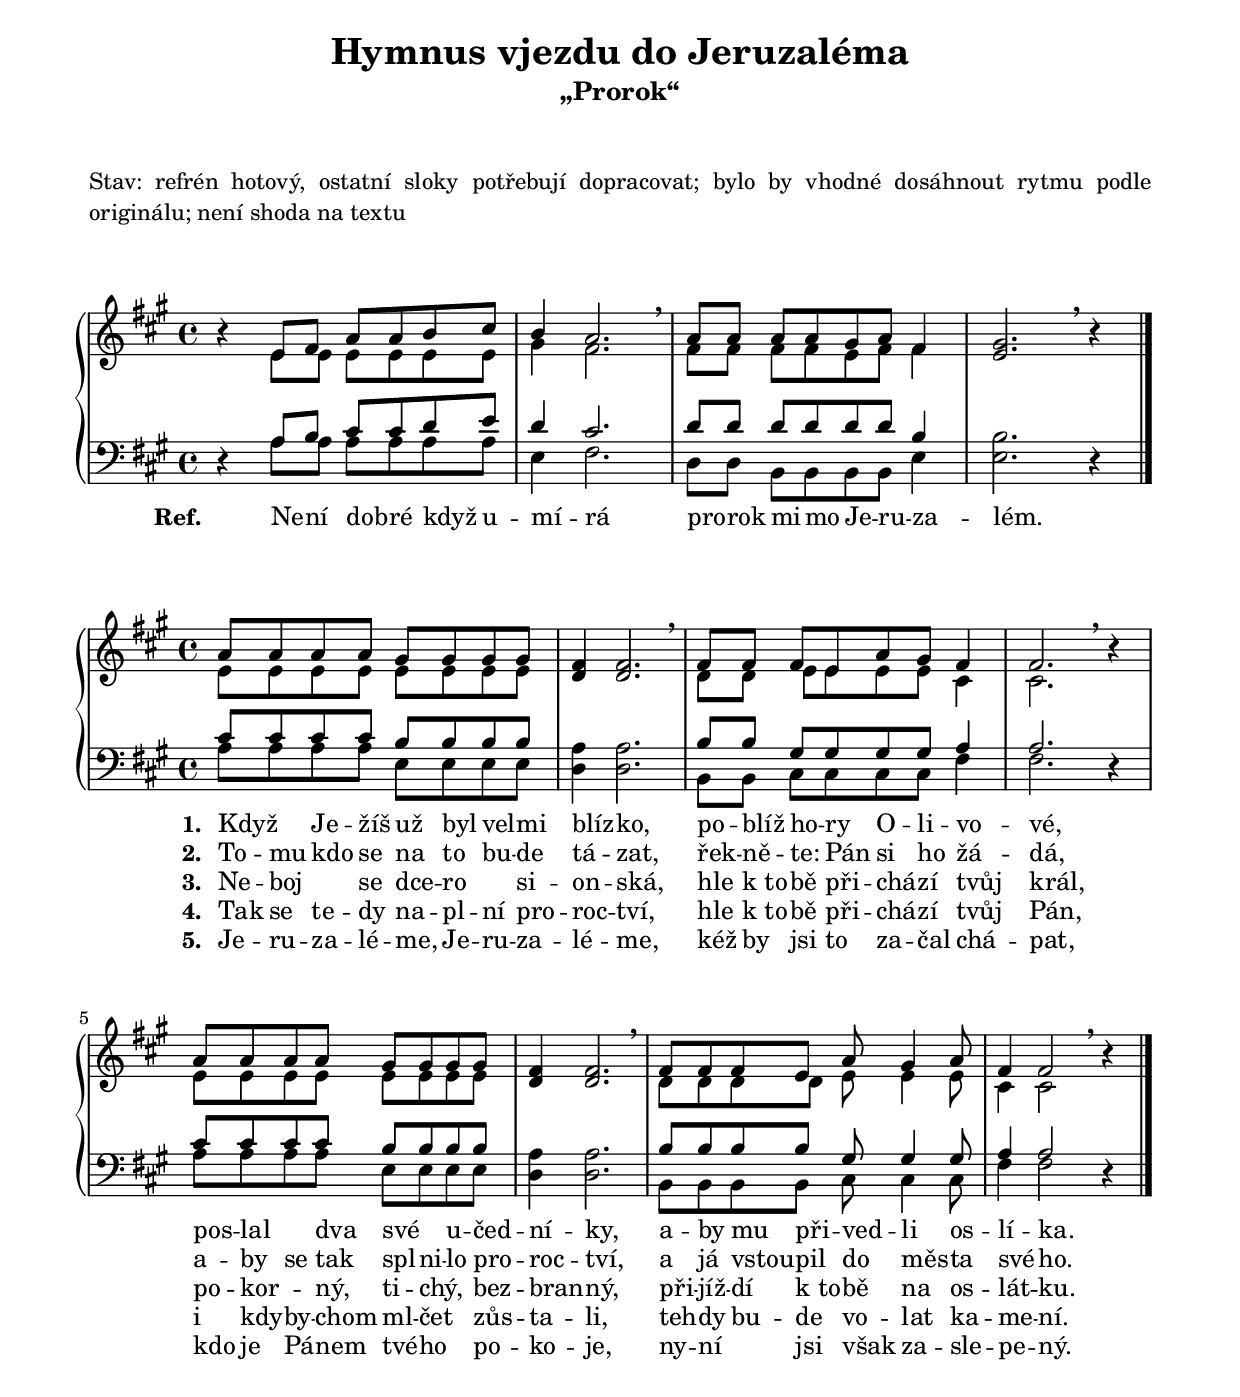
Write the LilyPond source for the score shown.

\version "2.18.2"

\include "../common-includes/macros.ily"
\include "../common-includes/paper.ily"
\include "../common-includes/layout.ily"

%\version "2.18.2"

jeruzalem_melodie_ref_prava = \relative c' {
    \key a \major
    \clef treble
    \language "deutsch"
    \time 4/4
    
    r4 << {e8[ fis8] a8[ a8 h8 cis8] } \\ {e,8[ e8] e8[ e8 e8 e8] } >> |
    << {h'4 a2.} \\ {gis4 fis2.} >> \breathe |
    << {a8[ a8] a8[ a8 gis8 a8] fis4} \\ {fis8[ fis8] fis8[ fis8 e8 fis8] fis4} >> |
    <e gis>2. \breathe r4 \bar "|."
}

jeruzalem_melodie_ref_leva = \absolute {
    \key a \major
    \clef bass
    \language "deutsch"
    \time 4/4
    
    r4 << {a8[ h8] cis'8[ cis'8 d'8 e'8]} \\ {a8[ a8] a8[ a8 a8 a8]} >> |
    << {d'4 cis'2.} \\  {e4 fis2.} >> |
    << {d'8[ d'8] d'8[ d'8 d'8 d'8] h4} \\ {d8[ d8] h,8[ h,8 h,8 h,8] e4} >> |
    <h e>2. r4 \bar "|."
}

jeruzalem_slova_ref = \lyricmode {
    \set stanza = "Ref. "
    _4 Ne8 -- ní8 dob8 -- ré8 když8 u8 -- mí4 -- rá2.
    pro8 -- rok8 mi8 -- mo8 Je8 -- ru8 -- za4 -- lém.2. _4
}

jeruzalem_ref_doprovod = \new PianoStaff <<
    \new Staff \jeruzalem_melodie_ref_prava
    \new Staff \jeruzalem_melodie_ref_leva
    \new Lyrics \jeruzalem_slova_ref
>>

%\version "2.18.2"

jeruzalem_melodie_sloka_prava = \relative c' {
    \key a \major
    \clef treble
    \language "deutsch"
    \time 4/4
    \accidentalStyle forget
    
    << {a'8[ a8 a8 a8] gis8[ gis8 gis8 gis8]} \\ {e8[ e8 e8 e8] e8[ e8 e8 e8]} >> |
    <fis d>4 <fis d>2. \breathe |
    
    << {fis8[ fis8] fis8[ e8 a8 gis8] fis4} \\ {d8[ d8] e8[ e8 e8 e8] cis4} >> |
    << {fis2.} \\ {cis2.} >> \breathe r4 |
    
    << {a'8[ a8 a8 a8] gis8[ gis8 gis8 gis8]} \\ {\repeat unfold 8 e8} >> |
    %<a' e>1 |
    %<gis e>1 |
    <fis d>4 <fis d>2. \breathe |
    
    << {fis8[ fis8 fis8 e8] a8 gis4 a8} \\ {d,8[ d8 d8 d8] e8 e4 e8} >> |
    << {fis4 fis2} \\ {cis4 cis2} >> \breathe r4 \bar "|."
}

jeruzalem_melodie_sloka_leva = \relative c {
    \key a \major
    \clef bass
    \language "deutsch"
    \time 4/4
    \accidentalStyle forget
    
    << {cis'8[ cis8 cis8 cis8] h8[ h8 h8 h8] } \\ {a8[ a8 a8 a8] e8[ e8 e8 e8]} >> |
    <a d,>4 <a d,>2. |
    
    << {h8[ h8] gis8[ gis8 gis8 gis8] a4} \\ {h,8[ h8] cis8[ cis8 cis8 cis8] fis4} >> |
    << {a2.} \\ {fis2.} >> r4 |
    
    << {cis'8[ cis8 cis8 cis8] h8[ h8 h8 h8]} \\ {a8[ a8 a8 a8] e8[ e8 e8 e8]} >> |
    %<cis' a>1 |
    %<h e,>1 |
    <a d,>4 <a d,>2. |
    
    << {h8[ h8 h8 h8] gis8 gis4 gis8} \\ {h,8[ h8 h8 h8] cis8 cis4 cis8} >> |
    << {a'4 a2} \\ {fis4 fis2} >> r4 \bar "|."
}

jeruzalem_slova_sloka_a = \lyricmode {
    \set stanza = "1. "
    Když4 Je8 -- žíš8 už8 byl8 vel8 -- mi8
    blíz4 -- ko,2.
    
    po8 -- blíž8 ho8 -- ry8 O8 -- li8 -- vo4
    -- vé,2. _4
    
    pos8 -- lal4 dva8 své4 u8 -- čed8 --
    ní4 -- ky,2.
    
    a8 -- by8 mu8 při8 -- ved8 -- li4 os8 --
    lí4 -- ka.2 _4
}

jeruzalem_slova_sloka_b = \lyricmode {
    \set stanza = "2. "
    To8 -- mu8 kdo8 se8 na8 to8 bu8 -- de8
    tá4 -- zat,2.
    
    řek8 -- ně8 -- te:8 Pán8 si8 ho8 žá4 --
    dá,2. _4
    
    a8 -- by8 se8 tak8 spl8 -- ni8 -- lo8 pro8 --
    roc4 -- tví,2.
    
    a8 já8 vstou8 -- pil8 do8 měs4 -- ta8
    své4 -- ho.2 _4
}

jeruzalem_slova_sloka_c = \lyricmode {
    \set stanza = "3. "
    Ne8 -- boj4 se8 dce8 -- ro4 si8 --
    on4 -- ská,2.
    
    hle8 k_to8 -- bě8 při8 -- chá8 -- zí8 tvůj4
    král,2. _4
    
    po8 -- kor4 -- ný,8 ti8 -- chý,4 bez8 --
    bran4 -- ný,2.
    
    při8 -- jíž8 -- dí8 k_to8 -- bě8 na4 os8 --
    lát4 -- ku.2 _4
}

jeruzalem_slova_sloka_d = \lyricmode {
    \set stanza = "4. "
    Tak8 se8 te8 -- dy8 na8 -- pl8 -- ní8 pro8 --
    roc4 -- tví,2.
    
    hle8 k_to8 -- bě8 při8 -- chá8 -- zí8 tvůj4
    Pán,2. _4
    
    i8 kdy8 -- by8 -- chom8 ml8 -- čet4 zůs8 --
    ta4 -- li,2.
    
    teh8 --  dy8 bu8 -- de8 vo8 -- lat4 ka8 --
    me4 -- ní.2 _4
}

jeruzalem_slova_sloka_e = \lyricmode {
    \set stanza = "5. "
    Je8 -- ru8 -- za8 -- lé8 -- me,8 Je8 -- ru8 -- za8 --
    lé4 -- me,2.
    
    kéž8 by8 jsi8 to8 za8 -- čal8 chá4 --
    pat,2. _4
    
    kdo8 je8 Pá8 -- nem8 tvé8 -- ho4 po8 --
    ko4 -- je,2.
    
    ny8 -- ní4 jsi8 však8 za4 -- sle8 --
    pe4 -- ný.2 _4
}

jeruzalem_sloka_doprovod = \new PianoStaff <<
    \new Staff \jeruzalem_melodie_sloka_prava
    \new Staff \jeruzalem_melodie_sloka_leva
    \new Lyrics \jeruzalem_slova_sloka_a
    \new Lyrics \jeruzalem_slova_sloka_b
    \new Lyrics \jeruzalem_slova_sloka_c
    \new Lyrics \jeruzalem_slova_sloka_d
    \new Lyrics \jeruzalem_slova_sloka_e
>>


\book {
    \bookpart {
    \header {
        title = "Hymnus vjezdu do Jeruzaléma"
        subtitle = "„Prorok“"
    }
    \tocItem \markup { "Hymnus vjezdu do Jeruzaléma" }
    \markup {
        \column {
            \vspace #2
            \justify { Stav:
                       refrén hotový, ostatní sloky potřebují dopracovat;
                       bylo by vhodné dosáhnout rytmu podle originálu;
                       není shoda na textu
            }
            \vspace #2
        }
    }
    \score {
        \jeruzalem_ref_doprovod
    }
    \markup {
        \vspace #2
    }
    \score {
        \jeruzalem_sloka_doprovod
    }
}

}
